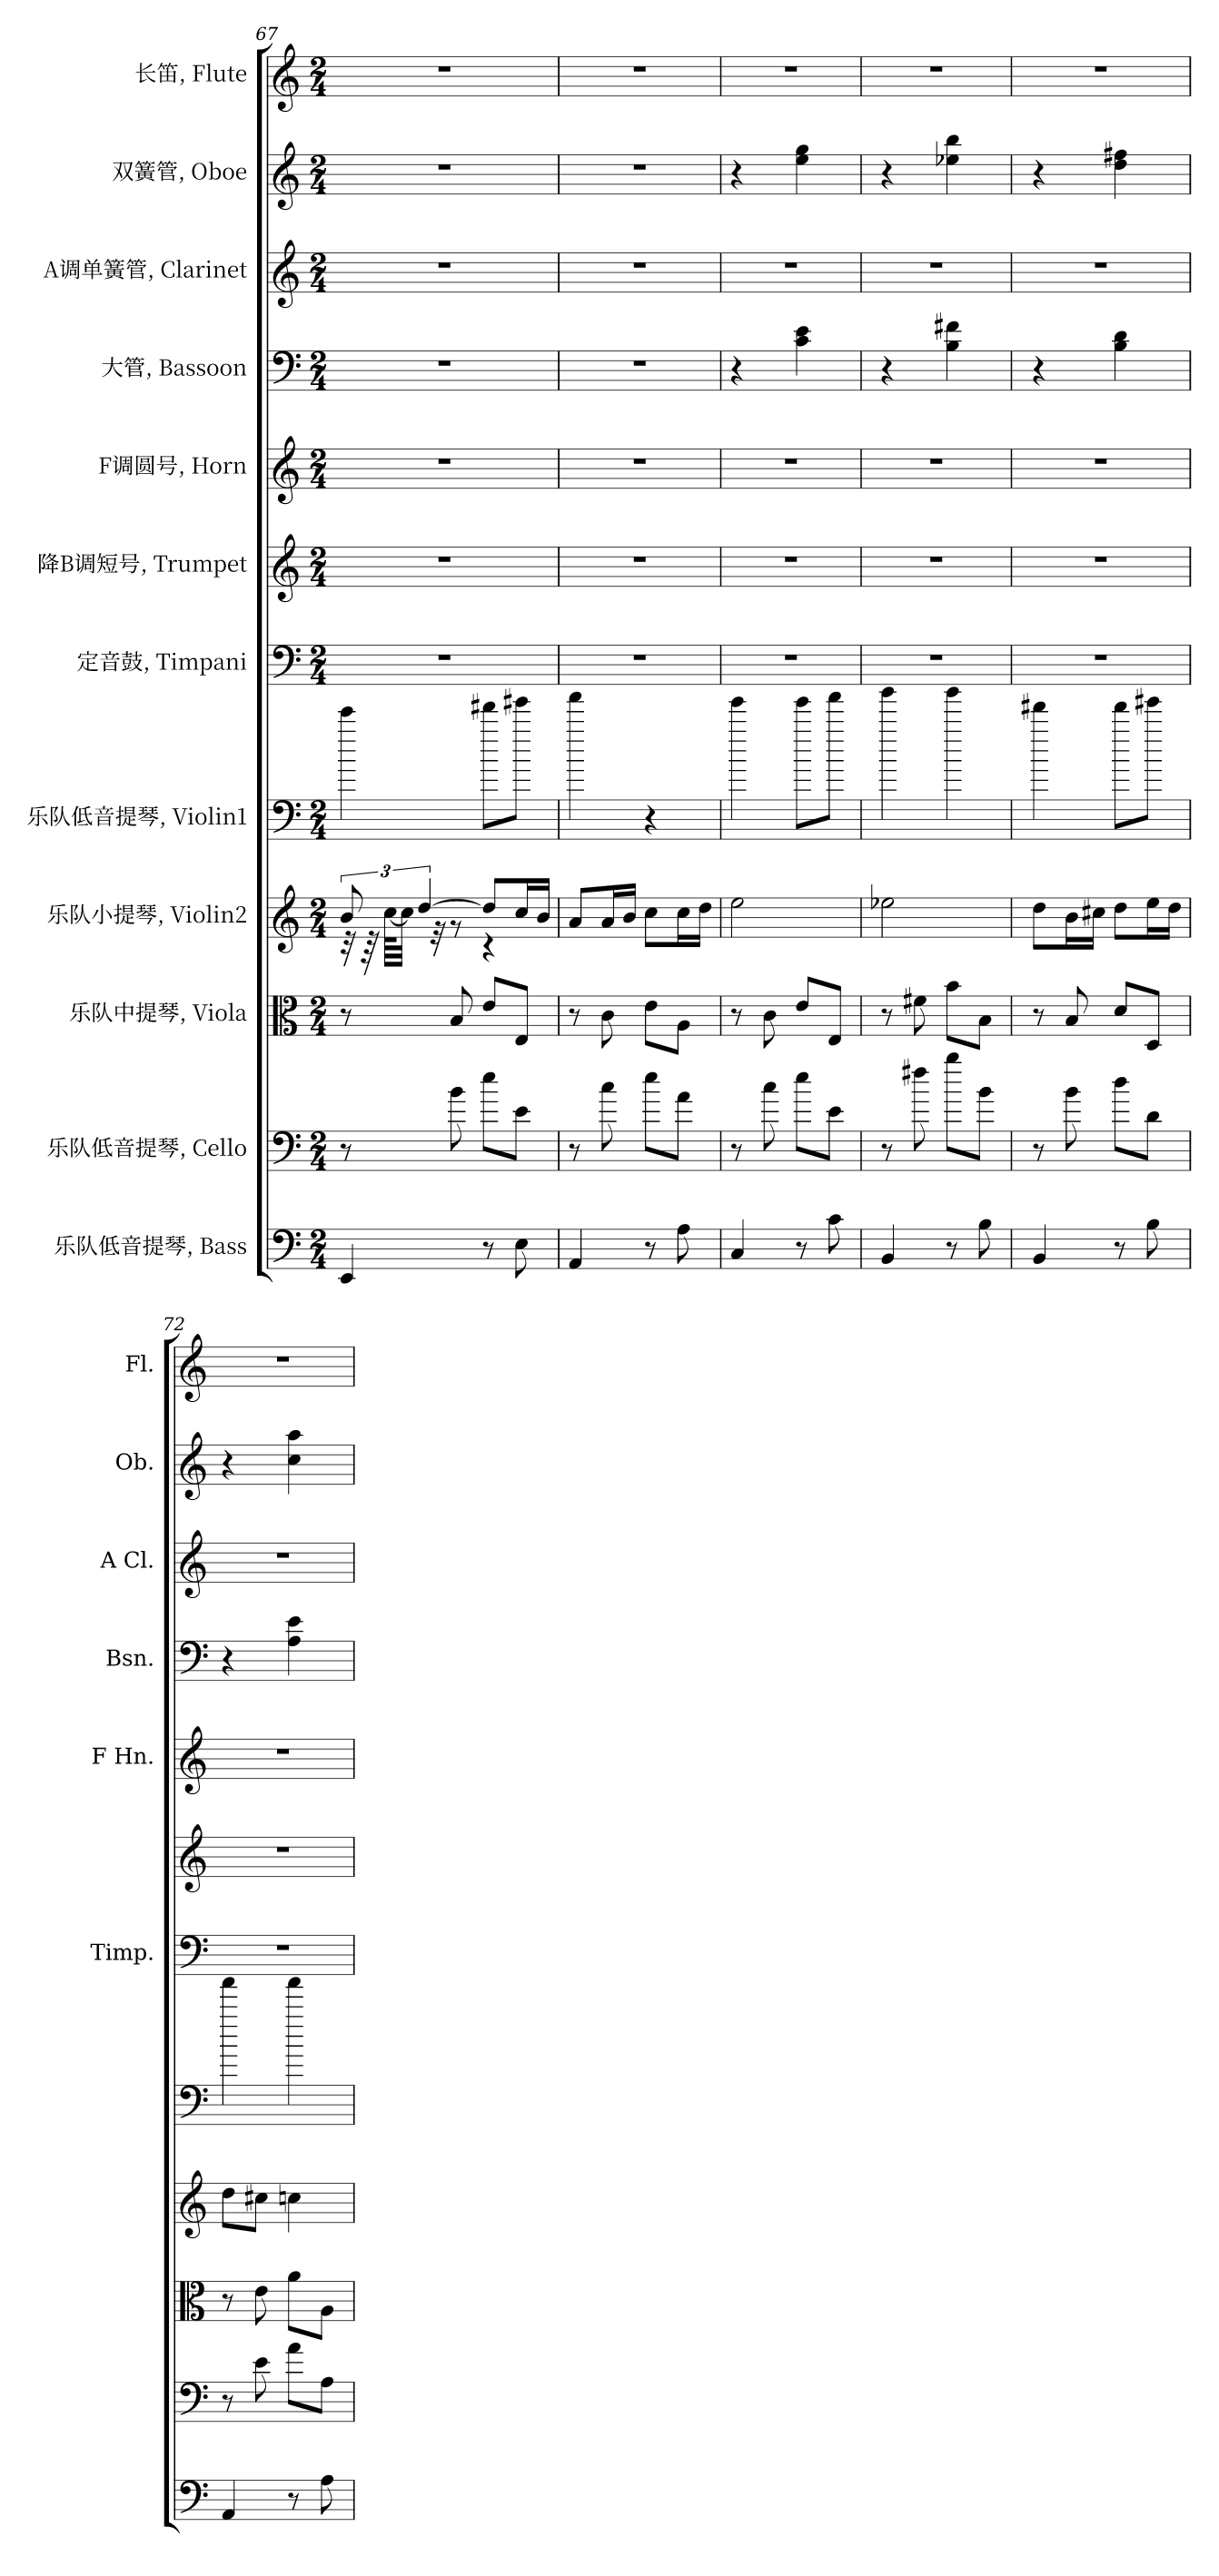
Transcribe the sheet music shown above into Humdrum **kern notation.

**kern	**kern	**kern	**kern	**kern	**kern	**kern	**kern	**kern	**kern	**kern	**kern
*part12	*part11	*part10	*part9	*part8	*part7	*part6	*part5	*part4	*part3	*part2	*part1
*staff12	*staff11	*staff10	*staff9	*staff8	*staff7	*staff6	*staff5	*staff4	*staff3	*staff2	*staff1
*I"乐队低音提琴, Bass	*I"乐队低音提琴, Cello	*I"乐队中提琴, Viola	*I"乐队小提琴, Violin2	*I"乐队低音提琴, Violin1	*I"定音鼓, Timpani	*I"降B调短号, Trumpet	*I"F调圆号, Horn	*I"大管, Bassoon	*I"A调单簧管, Clarinet	*I"双簧管, Oboe	*I"长笛, Flute
*	*	*	*	*	*I'Timp.	*	*I'F Hn.	*I'Bsn.	*I'A Cl.	*I'Ob.	*I'Fl.
*clefF4	*clefF4	*clefC3	*clefG2	*clefF4	*clefF4	*clefG2	*clefG2	*clefF4	*clefG2	*clefG2	*clefG2
*ITrd7c12	*ITrd7c12	*	*	*ITrd7c12	*	*ITrd1c2	*ITrd4c7	*	*ITrd2c3	*	*
*k[]	*k[]	*k[]	*k[]	*k[]	*k[]	*k[b-e-]	*k[b-]	*k[]	*k[f#c#g#]	*k[]	*k[]
*M2/4	*M2/4	*M2/4	*M2/4	*M2/4	*M2/4	*M2/4	*M2/4	*M2/4	*M2/4	*M2/4	*M2/4
=67	=67	=67	=67	=67	=67	=67	=67	=67	=67	=67	=67
*	*	*	*^	*	*	*	*	*	*	*	*
4EEE/	8r	8r	12b/	32r	4ee\	2r	2r	2r	2r	2r	2r	2r
.	.	.	.	64r	.	.	.	.	.	.	.	.
.	.	.	.	[64cc\KLLL	.	.	.	.	.	.	.	.
.	.	.	.	32cc\JJJ]	.	.	.	.	.	.	.	.
.	.	.	[6dd/	.	.	.	.	.	.	.	.	.
.	.	.	.	32r	.	.	.	.	.	.	.	.
.	8B\	8B/	.	8r	.	.	.	.	.	.	.	.
8r	8e\L	8e/L	8dd/L]	4r	8ff#X\L	.	.	.	.	.	.	.
8EE\	8E\J	8E/J	16cc/L	.	8gg#X\J	.	.	.	.	.	.	.
.	.	.	16b/JJ	.	.	.	.	.	.	.	.	.
*	*	*	*v	*v	*	*	*	*	*	*	*	*
=68	=68	=68	=68	=68	=68	=68	=68	=68	=68	=68	=68
4AAA/	8r	8r	8a/L	4aa\	2r	2r	2r	2r	2r	2r	2r
.	8c\	8c\	16a/L	.	.	.	.	.	.	.	.
.	.	.	16b/JJ	.	.	.	.	.	.	.	.
8r	8e\L	8e\L	8cc\L	4r	.	.	.	.	.	.	.
8AA\	8A\J	8A\J	16cc\L	.	.	.	.	.	.	.	.
.	.	.	16dd\JJ	.	.	.	.	.	.	.	.
!!LO:PB:g=z
=69	=69	=69	=69	=69	=69	=69	=69	=69	=69	=69	=69
4CC/	8r	8r	2ee\	4gg\	2r	2r	2r	4r	2r	4r	2r
.	8c\	8c\	.	.	.	.	.	.	.	.	.
8r	8e\L	8e/L	.	8gg\L	.	.	.	4c\ 4e\	.	4ee\ 4gg\	.
8C\	8E\J	8E/J	.	8aa\J	.	.	.	.	.	.	.
=70	=70	=70	=70	=70	=70	=70	=70	=70	=70	=70	=70
4BBB/	8r	8r	2ee-X\	4bb\	2r	2r	2r	4r	2r	4r	2r
.	8f#X\	8f#X\	.	.	.	.	.	.	.	.	.
8r	8b\L	8b\L	.	4bb\	.	.	.	4B\ 4f#X\	.	4ee-X\ 4bb\	.
8BB\	8B\J	8B\J	.	.	.	.	.	.	.	.	.
=71	=71	=71	=71	=71	=71	=71	=71	=71	=71	=71	=71
4BBB/	8r	8r	8dd\L	4ff#X\	2r	2r	2r	4r	2r	4r	2r
.	8B\	8B/	16b\L	.	.	.	.	.	.	.	.
.	.	.	16cc#X\JJ	.	.	.	.	.	.	.	.
8r	8d\L	8d/L	8dd\L	8ff#\L	.	.	.	4B\ 4d\	.	4dd\ 4ff#X\	.
8BB\	8D\J	8D/J	16ee\L	8gg#X\J	.	.	.	.	.	.	.
.	.	.	16dd\JJ	.	.	.	.	.	.	.	.
=72	=72	=72	=72	=72	=72	=72	=72	=72	=72	=72	=72
4AAA/	8r	8r	8dd\L	4aa\	2r	2r	2r	4r	2r	4r	2r
.	8E\	8e\	8cc#X\J	.	.	.	.	.	.	.	.
8r	8A\L	8a\L	4ccn\	4aa\	.	.	.	4A\ 4e\	.	4cc\ 4aa\	.
8AA\	8AA\J	8A\J	.	.	.	.	.	.	.	.	.
=	=	=	=	=	=	=	=	=	=	=	=
*-	*-	*-	*-	*-	*-	*-	*-	*-	*-	*-	*-
